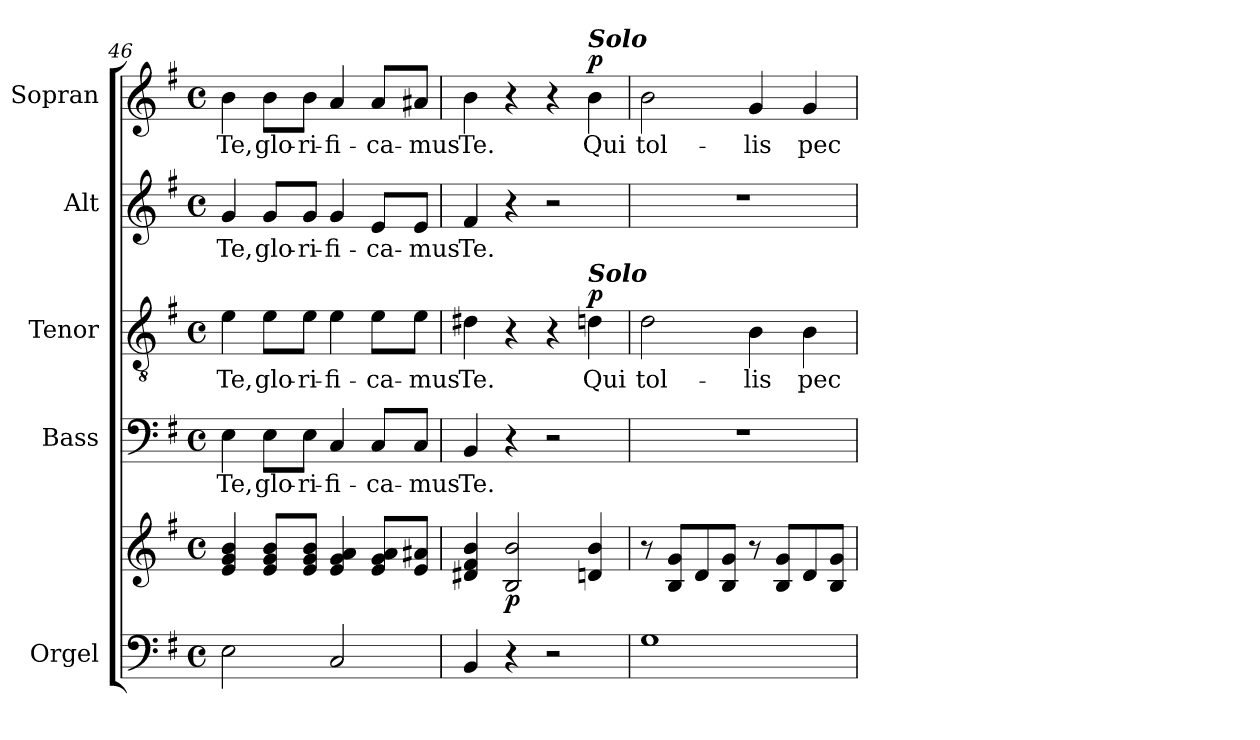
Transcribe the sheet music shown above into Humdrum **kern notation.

**kern	**kern	**dynam	**kern	**text	**kern	**text	**dynam	**kern	**text	**kern	**text	**dynam
*part5	*part5	*part5	*part4	*part4	*part3	*part3	*part3	*part2	*part2	*part1	*part1	*part1
*staff6	*staff5	*staff5/6	*staff4	*staff4	*staff3	*staff3	*staff3	*staff2	*staff2	*staff1	*staff1	*staff1
*I"Orgel	*	*	*I"Bass	*	*I"Tenor	*	*	*I"Alt	*	*I"Sopran	*	*
*I'Org.	*	*	*I'B.	*	*I'T.	*	*	*I'A.	*	*I'S.	*	*
*clefF4	*clefG2	*	*clefF4	*	*clefGv2	*	*	*clefG2	*	*clefG2	*	*
*k[f#]	*k[f#]	*	*k[f#]	*	*k[f#]	*	*	*k[f#]	*	*k[f#]	*	*
*G:	*G:	*	*G:	*	*G:	*	*	*G:	*	*G:	*	*
*M4/4	*M4/4	*	*M4/4	*	*M4/4	*	*	*M4/4	*	*M4/4	*	*
*met(c)	*met(c)	*	*met(c)	*	*met(c)	*	*	*met(c)	*	*met(c)	*	*
=46	=46	=46	=46	=46	=46	=46	=46	=46	=46	=46	=46	=46
!	!	!	!	!LO:LY:b	!	!LO:LY:b	!	!	!LO:LY:b	!	!LO:LY:b	!
2E\	4e/ 4g/ 4b/	.	4E\	Te,	4e\	Te,	.	4g/	Te,	4b\	Te,	.
!	!	!	!	!LO:LY:b	!	!LO:LY:b	!	!	!LO:LY:b	!	!LO:LY:b	!
.	8e/ 8g/ 8b/L	.	8E\L	glo-	8e\L	glo-	.	8g/L	glo-	8b\L	glo-	.
!	!	!	!	!LO:LY:b	!	!LO:LY:b	!	!	!LO:LY:b	!	!LO:LY:b	!
.	8e/ 8g/ 8b/J	.	8E\J	-ri-	8e\J	-ri-	.	8g/J	-ri-	8b\J	-ri-	.
!	!	!	!	!LO:LY:b	!	!LO:LY:b	!	!	!LO:LY:b	!	!LO:LY:b	!
2C/	4e/ 4g/ 4a/	.	4C/	-fi-	4e\	-fi-	.	4g/	-fi-	4a/	-fi-	.
!	!	!	!	!LO:LY:b	!	!LO:LY:b	!	!	!LO:LY:b	!	!LO:LY:b	!
.	8e/ 8g/ 8a/L	.	8C/L	-ca-	8e\L	-ca-	.	8e/L	-ca-	8a/L	-ca-	.
!	!	!	!	!LO:LY:b	!	!LO:LY:b	!	!	!LO:LY:b	!	!LO:LY:b	!
.	8e/ 8a#X/J	.	8C/J	-mus	8e\J	-mus	.	8e/J	-mus	8a#X/J	-mus	.
=47	=47	=47	=47	=47	=47	=47	=47	=47	=47	=47	=47	=47
!	!	!	!	!LO:LY:b	!	!LO:LY:b	!	!	!LO:LY:b	!	!LO:LY:b	!
4BB/	4d#X/ 4f#/ 4b/	.	4BB/	Te.	4d#X\	Te.	.	4f#/	Te.	4b\	Te.	.
!	!	!LO:DY:b	!	!	!	!	!	!	!	!	!	!
4r	2B/ 2b/	p	4r	.	4r	.	.	4r	.	4r	.	.
2r	.	.	2r	.	4r	.	.	2r	.	4r	.	.
!	!	!	!	!	!	!	!	!	!	!LO:TX:a:Bi:t=Solo	!	!
!	!	!	!	!	!LO:TX:a:Bi:t=Solo	!	!	!	!	!	!	!
!	!	!	!	!	!	!LO:LY:b	!LO:DY:a	!	!	!	!LO:LY:b	!LO:DY:a
.	4dn/ 4b/	.	.	.	4dn\	Qui	p	.	.	4b\	Qui	p
=48	=48	=48	=48	=48	=48	=48	=48	=48	=48	=48	=48	=48
!	!	!	!	!	!	!LO:LY:b	!	!	!	!	!LO:LY:b	!
1G	8r	.	1r	.	2d\	tol-	.	1r	.	2b\	tol-	.
.	8B/ 8g/L	.	.	.	.	.	.	.	.	.	.	.
.	8d/	.	.	.	.	.	.	.	.	.	.	.
.	8B/ 8g/J	.	.	.	.	.	.	.	.	.	.	.
!	!	!	!	!	!	!LO:LY:b	!	!	!	!	!LO:LY:b	!
.	8r	.	.	.	4B\	-lis	.	.	.	4g/	-lis	.
.	8B/ 8g/L	.	.	.	.	.	.	.	.	.	.	.
!	!	!	!	!	!	!LO:LY:b	!	!	!	!	!LO:LY:b	!
.	8d/	.	.	.	4B\	pec-	.	.	.	4g/	pec-	.
.	8B/ 8g/J	.	.	.	.	.	.	.	.	.	.	.
=	=	=	=	=	=	=	=	=	=	=	=	=
*-	*-	*-	*-	*-	*-	*-	*-	*-	*-	*-	*-	*-
